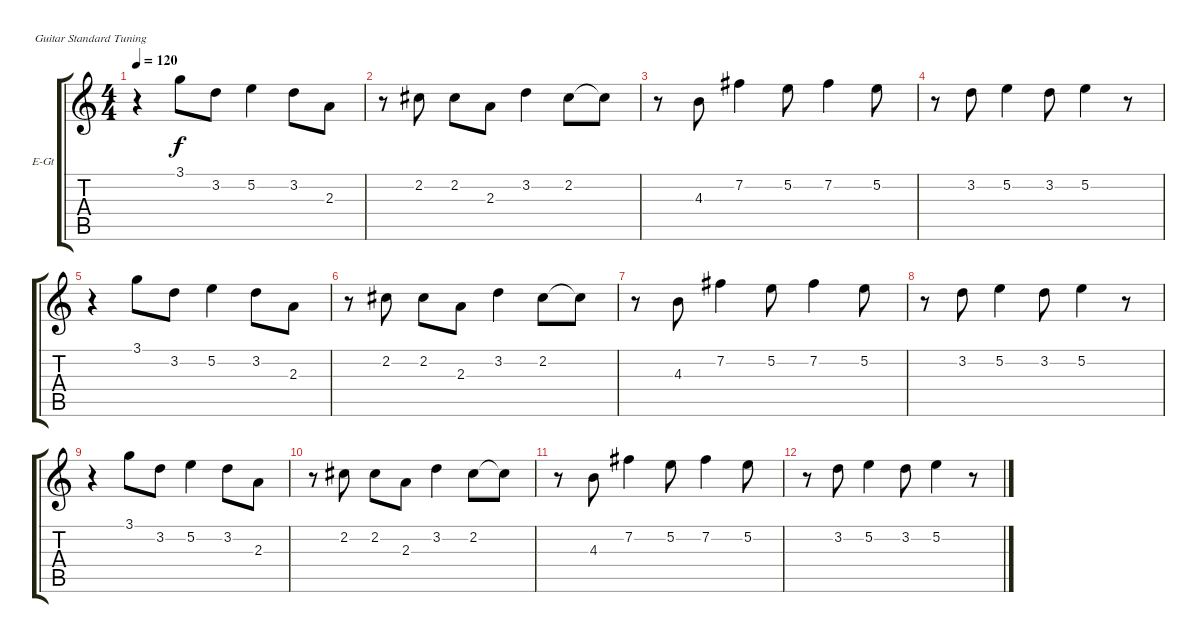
\defaultSystemsLayout 4
\bracketExtendMode groupsimilarinstruments
\firstSystemTrackNameOrientation horizontal
\otherSystemsTrackNameOrientation horizontal
\track ("Guitar" "E-Gt") {instrument electricguitarclean}
\staff {score tabs}
\tuning (E4 B3 G3 D3 A2 E2)
\ts (4 4)
\tempo 120
\clef g2
\ks c
r.4{dy f} 3.1.8 3.2.8 5.2.4 3.2.8 2.3.8 |
r.8 2.2.8 2.2.8 2.3.8 3.2.4 2.2.8 2.2{t}.8 |
r.8 4.3.8 7.2.4 5.2.8 7.2.4 5.2.8 |
r.8 3.2.8 5.2.4 3.2.8 5.2.4 r.8 |
r.4 3.1.8 3.2.8 5.2.4 3.2.8 2.3.8 |
r.8 2.2.8 2.2.8 2.3.8 3.2.4 2.2.8 2.2{t}.8 |
r.8 4.3.8 7.2.4 5.2.8 7.2.4 5.2.8 |
r.8 3.2.8 5.2.4 3.2.8 5.2.4 r.8 |
r.4 3.1.8 3.2.8 5.2.4 3.2.8 2.3.8 |
r.8 2.2.8 2.2.8 2.3.8 3.2.4 2.2.8 2.2{t}.8 |
r.8 4.3.8 7.2.4 5.2.8 7.2.4 5.2.8 |
r.8 3.2.8 5.2.4 3.2.8 5.2.4 r.8
